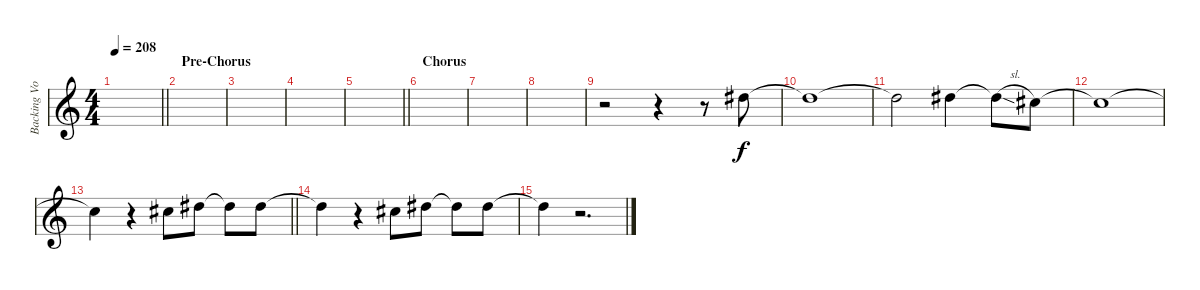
\track ("Backing Vocals" "Backing Vo") {instrument distortionguitar}
\staff {score}
\tuning (Eb4 Bb3 Gb3 Db3 Ab2 Eb2) {hide}
\ts (4 4)
\tempo 208
\clef g2
\barLineRight lightlight
\ks c
|
\section ("" "Pre-Chorus")
|
|
|
\barLineRight lightlight
|
\section ("" "Chorus")
|
|
|
r.2 r.4 r.8 5.2.8{dy f} |
5.2{t}.1 |
5.2{t}.2 5.2.4 5.2{sl t}.8 3.2.8 |
3.2{t}.1 |
\barLineRight lightlight
3.2{t}.4 r.4 3.2.8 5.2.8 5.2{t}.8 5.2.8 |
5.2{t}.4 r.4 3.2.8 5.2.8 5.2{t}.8 5.2.8 |
5.2{t}.4 r.2{d}
